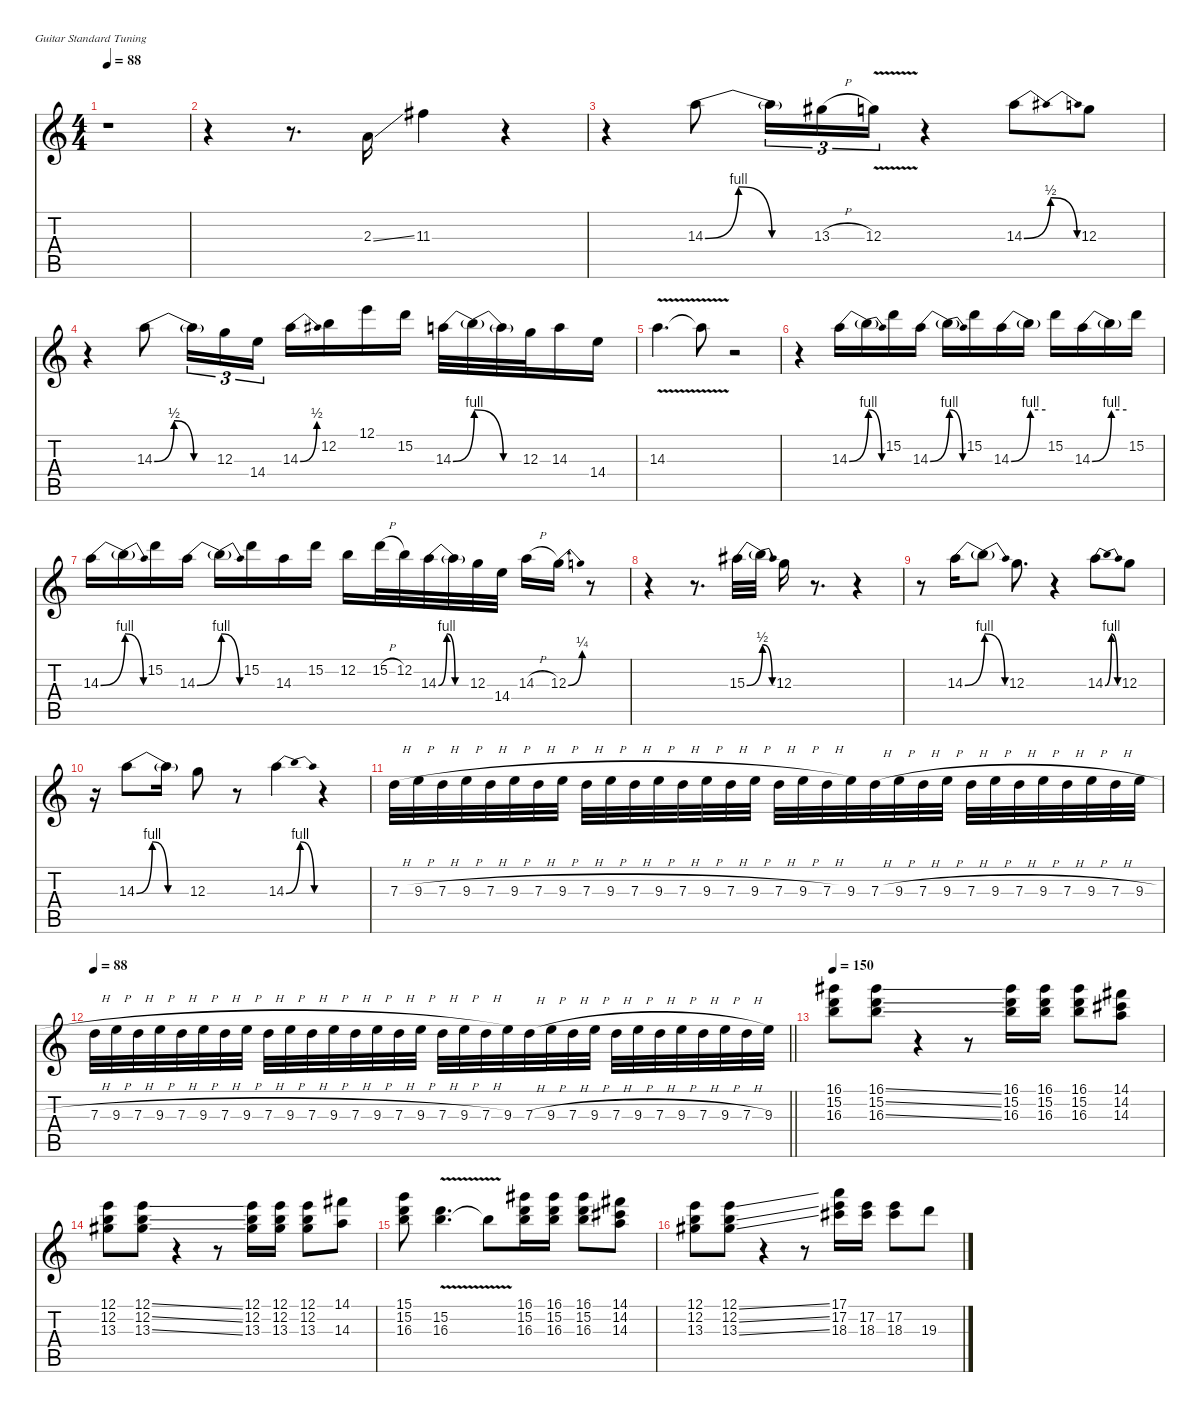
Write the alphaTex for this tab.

\defaultSystemsLayout 4
\hideDynamics
\bracketExtendMode nobrackets
\singleTrackTrackNamePolicy hidden
\multiTrackTrackNamePolicy hidden
\firstSystemTrackNameMode fullname
\firstSystemTrackNameOrientation horizontal
\otherSystemsTrackNameOrientation horizontal
\track ("Pagey" "dist.guit.") {mute instrument distortionguitar}
\staff {score tabs}
\tuning (E4 B3 G3 D3 A2 E2)
\ts (4 4)
\tempo 88
\clef g2
\ks c
r.1{dy f beam Down} |
r.4{beam Down} r.8{d beam Down} 2.3{ss}.16{beam Up} 11.3{acc #}.4{beam Down} r.4{beam Down} |
r.4{beam Down} 14.3{be (bendrelease 0 0 30 4 30 4 60 0)}.8{beam Down} 14.3{be (hold 0 0 60 0) t}.16{tu (3 2) beam Down} 13.3{h acc #}.16{tu (3 2) beam Down} 12.3{v}.16{tu (3 2) beam Down} r.4{beam Down} 14.3{be (bendrelease 0 0 15 2 30 2 45 0)}.8{beam Down} 12.3.8{beam Down} |
r.4{beam Down} 14.3{be (bendrelease 0 0 30 2 30 2 60 0)}.8{beam Down} 14.3{be (hold 0 0 60 0) t}.16{tu (3 2) beam Down} 12.3.16{tu (3 2) beam Down} 14.4.16{tu (3 2) beam Down} 14.3{be (bend 0 0 30 2)}.16{beam Down} 12.2.16{beam Down} 12.1.16{beam Down} 15.2.16{beam Down} 14.3{be (bend 0 0 60 4)}.32{beam Down} 14.3{be (release 0 4 60 0) t}.32{beam Down} 14.3{be (hold 0 0 60 0) t}.32{beam Down} 12.3.32{beam Down} 14.3.16{beam Down} 14.4.16{beam Down} |
14.3{v}.4{d beam Down} 14.3{v t}.8{beam Down} r.2{beam Down} |
r.4{beam Down} 14.3{be (bend 0 0 60 4)}.16{beam Down} 14.3{be (release 0 4 60 0) t}.16{beam Down} 15.2.16{beam Down} 14.3{be (bend 0 0 60 4)}.16{beam Down} 14.3{be (release 0 4 60 0) t}.16{beam Down} 15.2.16{beam Down} 14.3{be (bend 0 0 60 4)}.16{beam Down} 14.3{be (hold 0 4 60 4) t}.16{beam Down} 15.2.16{beam Down} 14.3{be (bend 0 0 60 4)}.16{beam Down} 14.3{be (hold 0 4 60 4) t}.16{beam Down} 15.2.16{beam Down} |
14.3{be (bend 0 0 60 4)}.16{beam Down} 14.3{be (release 0 4 60 0) t}.16{beam Down} 15.2.16{beam Down} 14.3{be (bend 0 0 60 4)}.16{beam Down} 14.3{be (release 0 4 60 0) t}.16{beam Down} 15.2.16{beam Down} 14.3.16{beam Down} 15.2.16{beam Down} 12.2.16{beam Down} 15.2{h}.32{beam Down} 12.2.32{beam Down} 14.3{be (bendrelease 0 0 30 4 30 4 60 0)}.32{beam Down} 14.3{be (hold 0 0 60 0) t}.32{beam Down} 12.3.32{beam Down} 14.4.32{beam Down} 14.3{h}.16{beam Down} 12.3{be (bend 0 0 30 1)}.16{beam Down} r.8{beam Down} |
r.4{beam Down} r.8{d beam Down} 15.3{be (bend 0 0 60 2) acc #}.32{beam Down} 15.3{be (release 0 2 60 0) t}.32{beam Down} 12.3.16{beam Down} r.8{d beam Down} r.4{beam Down} |
r.8{beam Down} 14.3{be (bend 0 0 60 4)}.16{beam Down} 14.3{be (release 0 4 60 0) t}.8{beam Down} 12.3.8{d beam Down} r.4{beam Down} 14.3{be (bendrelease 0 0 15 4 30 4 45 0)}.8{beam Down} 12.3.8{beam Down} |
r.16{beam Down} 14.3{be (bendrelease 0 0 30 4 30 4 60 0)}.8{beam Down} 14.3{be (hold 0 0 60 0) t}.16{beam Down} 12.3.8{beam Down} r.8{beam Down} 14.3{be (bendrelease 0 0 15 4 30 4 45 0)}.4{beam Down} r.4{beam Down} |
7.3{h}.32{beam Down} 9.3{h}.32{beam Down} 7.3{h}.32{beam Down} 9.3{h}.32{beam Down} 7.3{h}.32{beam Down} 9.3{h}.32{beam Down} 7.3{h}.32{beam Down} 9.3{h}.32{beam Down} 7.3{h}.32{beam Down} 9.3{h}.32{beam Down} 7.3{h}.32{beam Down} 9.3{h}.32{beam Down} 7.3{h}.32{beam Down} 9.3{h}.32{beam Down} 7.3{h}.32{beam Down} 9.3{h}.32{beam Down} 7.3{h}.32{beam Down} 9.3{h}.32{beam Down} 7.3{h}.32{beam Down} 9.3.32{beam Down} 7.3{h}.32{beam Down} 9.3{h}.32{beam Down} 7.3{h}.32{beam Down} 9.3{h}.32{beam Down} 7.3{h}.32{beam Down} 9.3{h}.32{beam Down} 7.3{h}.32{beam Down} 9.3{h}.32{beam Down} 7.3{h}.32{beam Down} 9.3{h}.32{beam Down} 7.3{h}.32{beam Down} 9.3{h}.32{beam Down} |
\tempo 88
\barLineRight lightlight
7.3{h}.32{beam Down} 9.3{h}.32{beam Down} 7.3{h}.32{beam Down} 9.3{h}.32{beam Down} 7.3{h}.32{beam Down} 9.3{h}.32{beam Down} 7.3{h}.32{beam Down} 9.3{h}.32{beam Down} 7.3{h}.32{beam Down} 9.3{h}.32{beam Down} 7.3{h}.32{beam Down} 9.3{h}.32{beam Down} 7.3{h}.32{beam Down} 9.3{h}.32{beam Down} 7.3{h}.32{beam Down} 9.3{h}.32{beam Down} 7.3{h}.32{beam Down} 9.3{h}.32{beam Down} 7.3{h}.32{beam Down} 9.3.32{beam Down} 7.3{h}.32{beam Down} 9.3{h}.32{beam Down} 7.3{h}.32{beam Down} 9.3{h}.32{beam Down} 7.3{h}.32{beam Down} 9.3{h}.32{beam Down} 7.3{h}.32{beam Down} 9.3{h}.32{beam Down} 7.3{h}.32{beam Down} 9.3{h}.32{beam Down} 7.3{h}.32{beam Down} 9.3.32{beam Down} |
\tempo 150
(16.1{acc #} 15.2 16.3).8{beam Down} (16.1{ss acc #} 15.2{ss} 16.3{ss}).8{beam Down} r.4{beam Down} r.8{beam Down} (16.1{acc #} 15.2 16.3).16{beam Down} (16.1{acc #} 15.2 16.3).16{beam Down} (16.1{acc #} 15.2 16.3).8{beam Down} (14.1{acc #} 14.2{acc #} 14.3).8{beam Down} |
(12.1 12.2 13.3{acc #}).8{beam Down} (12.1{ss} 12.2{ss} 13.3{ss acc #}).8{beam Down} r.4{beam Down} r.8{beam Down} (12.1 12.2 13.3{acc #}).16{beam Down} (12.1 12.2 13.3{acc #}).16{beam Down} (12.1 12.2 13.3{acc #}).8{beam Down} (14.1{acc #} 14.3).8{beam Down} |
(15.1 15.2 16.3).8{beam Down} (15.2{v} 16.3{v}).4{d beam Down} 16.3{v t}.8{beam Down} (16.1{acc #} 15.2 16.3).16{beam Down} (16.1{acc #} 15.2 16.3).16{beam Down} (16.1{acc #} 15.2 16.3).8{beam Down} (14.1{acc #} 14.2{acc #} 14.3).8{beam Down} |
(12.1 12.2 13.3{acc #}).8{beam Down} (12.1{ss} 12.2{ss} 13.3{ss acc #}).8{beam Down} r.4{beam Down} r.8{beam Down} (17.1 17.2 18.3{acc #}).16{beam Down} (17.2 18.3{acc #}).16{beam Down} (17.2 18.3{acc #}).8{beam Down} 19.3.8{beam Down}
